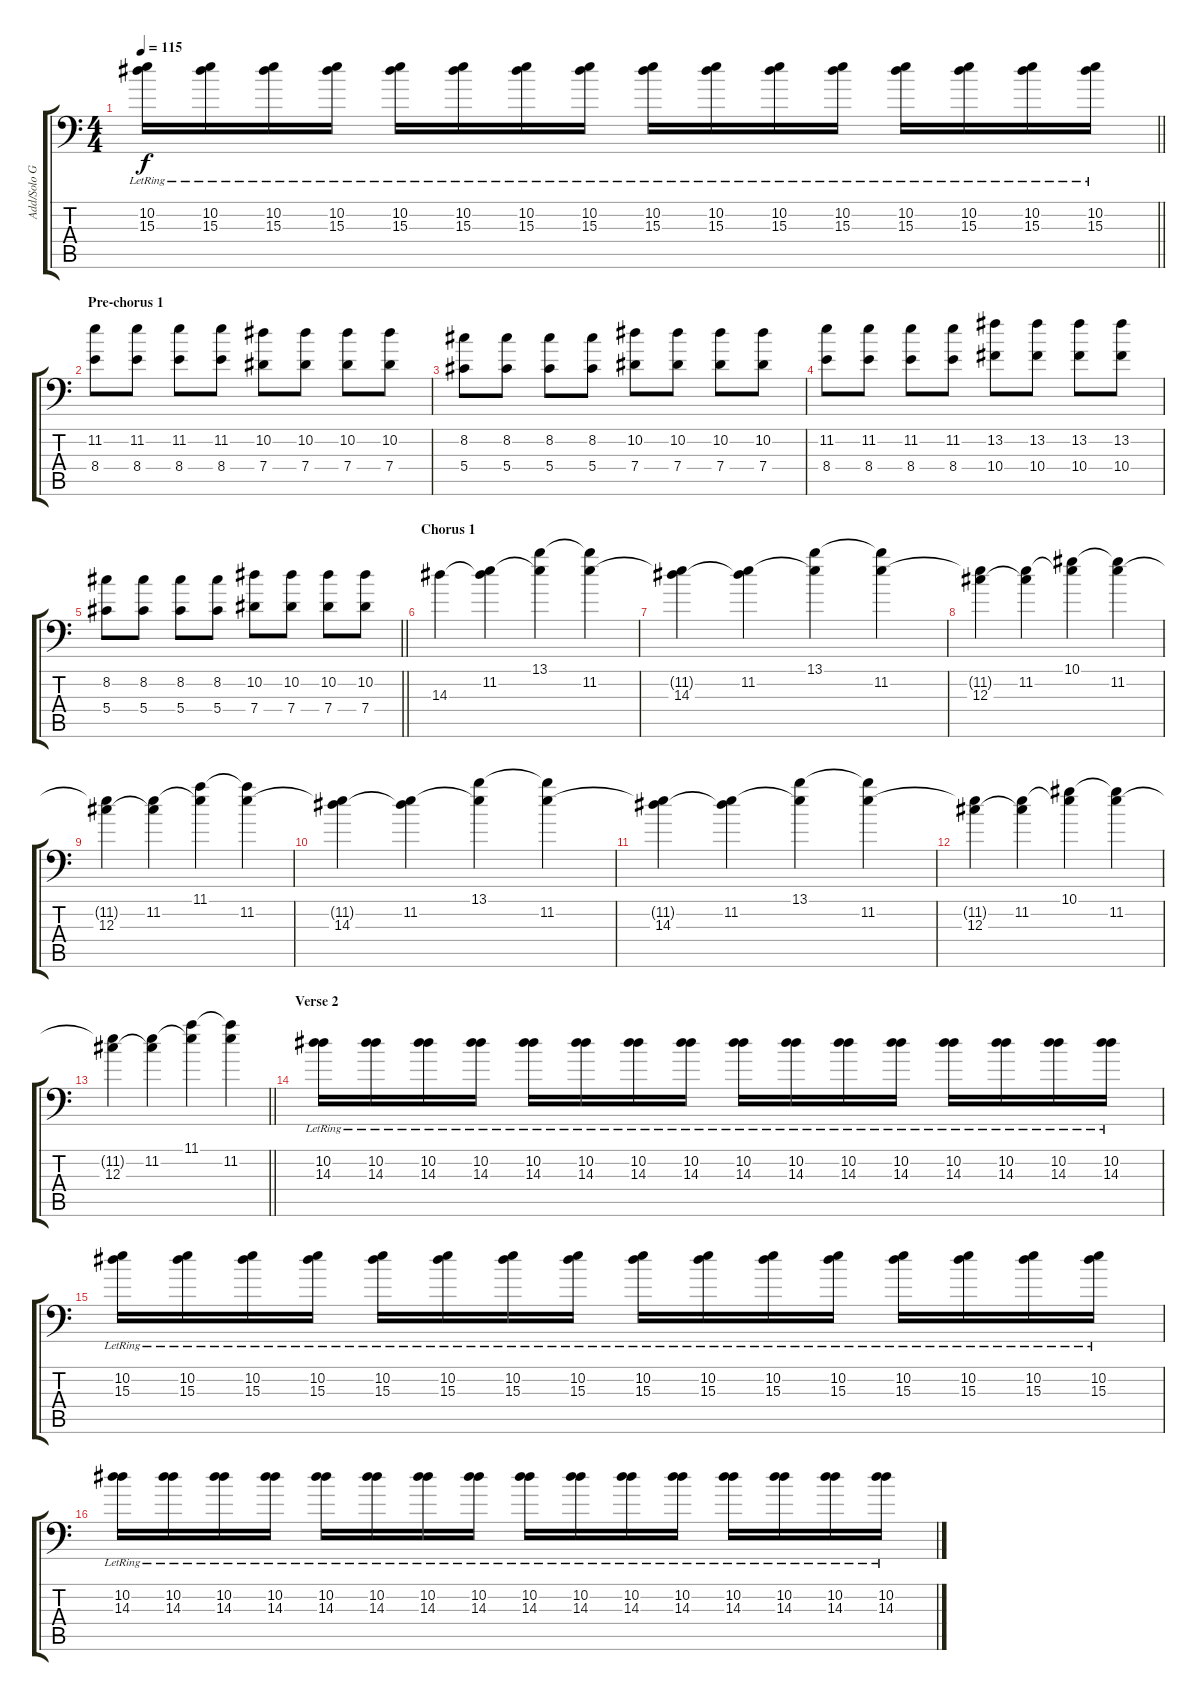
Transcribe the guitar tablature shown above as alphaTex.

\track ("Add/Solo Guitar" "Add/Solo G") {instrument distortionguitar}
\staff {score tabs}
\tuning (Bb3 F3 Db3 Ab2 Eb2 Ab1) {hide}
\ts (4 4)
\tempo 115
\clef f4
\barLineRight lightlight
\ks c
(10.2{lr} 15.3{lr}).16{dy f} (10.2{lr} 15.3{lr}).16 (10.2{lr} 15.3{lr}).16 (10.2{lr} 15.3{lr}).16 (10.2{lr} 15.3{lr}).16 (10.2{lr} 15.3{lr}).16 (10.2{lr} 15.3{lr}).16 (10.2{lr} 15.3{lr}).16 (10.2{lr} 15.3{lr}).16 (10.2{lr} 15.3{lr}).16 (10.2{lr} 15.3{lr}).16 (10.2{lr} 15.3{lr}).16 (10.2{lr} 15.3{lr}).16 (10.2{lr} 15.3{lr}).16 (10.2{lr} 15.3{lr}).16 (10.2{lr} 15.3{lr}).16 |
\section ("" "Pre-chorus 1")
(11.2 8.4).8 (11.2 8.4).8 (11.2 8.4).8 (11.2 8.4).8 (10.2 7.4).8 (10.2 7.4).8 (10.2 7.4).8 (10.2 7.4).8 |
(8.2 5.4).8 (8.2 5.4).8 (8.2 5.4).8 (8.2 5.4).8 (10.2 7.4).8 (10.2 7.4).8 (10.2 7.4).8 (10.2 7.4).8 |
(11.2 8.4).8 (11.2 8.4).8 (11.2 8.4).8 (11.2 8.4).8 (13.2 10.4).8 (13.2 10.4).8 (13.2 10.4).8 (13.2 10.4).8 |
\barLineRight lightlight
(8.2 5.4).8 (8.2 5.4).8 (8.2 5.4).8 (8.2 5.4).8 (10.2 7.4).8 (10.2 7.4).8 (10.2 7.4).8 (10.2 7.4).8 |
\section ("" "Chorus 1")
14.3.4 (11.2 14.3{t}).4 (13.1 11.2{t}).4 (13.1{t} 11.2).4 |
(11.2{t} 14.3).4 (11.2 14.3{t}).4 (13.1 11.2{t}).4 (13.1{t} 11.2).4 |
(11.2{t} 12.3).4 (11.2 12.3{t}).4 (10.1 11.2{t}).4 (10.1{t} 11.2).4 |
(11.2{t} 12.3).4 (11.2 12.3{t}).4 (11.1 11.2{t}).4 (11.1{t} 11.2).4 |
(11.2{t} 14.3).4 (11.2 14.3{t}).4 (13.1 11.2{t}).4 (13.1{t} 11.2).4 |
(11.2{t} 14.3).4 (11.2 14.3{t}).4 (13.1 11.2{t}).4 (13.1{t} 11.2).4 |
(11.2{t} 12.3).4 (11.2 12.3{t}).4 (10.1 11.2{t}).4 (10.1{t} 11.2).4 |
\barLineRight lightlight
(11.2{t} 12.3).4 (11.2 12.3{t}).4 (11.1 11.2{t}).4 (11.1{t} 11.2).4 |
\section ("" "Verse 2")
(10.2{lr} 14.3{lr}).16 (10.2{lr} 14.3{lr}).16 (10.2{lr} 14.3{lr}).16 (10.2{lr} 14.3{lr}).16 (10.2{lr} 14.3{lr}).16 (10.2{lr} 14.3{lr}).16 (10.2{lr} 14.3{lr}).16 (10.2{lr} 14.3{lr}).16 (10.2{lr} 14.3{lr}).16 (10.2{lr} 14.3{lr}).16 (10.2{lr} 14.3{lr}).16 (10.2{lr} 14.3{lr}).16 (10.2{lr} 14.3{lr}).16 (10.2{lr} 14.3{lr}).16 (10.2{lr} 14.3{lr}).16 (10.2{lr} 14.3{lr}).16 |
(10.2{lr} 15.3{lr}).16 (10.2{lr} 15.3{lr}).16 (10.2{lr} 15.3{lr}).16 (10.2{lr} 15.3{lr}).16 (10.2{lr} 15.3{lr}).16 (10.2{lr} 15.3{lr}).16 (10.2{lr} 15.3{lr}).16 (10.2{lr} 15.3{lr}).16 (10.2{lr} 15.3{lr}).16 (10.2{lr} 15.3{lr}).16 (10.2{lr} 15.3{lr}).16 (10.2{lr} 15.3{lr}).16 (10.2{lr} 15.3{lr}).16 (10.2{lr} 15.3{lr}).16 (10.2{lr} 15.3{lr}).16 (10.2{lr} 15.3{lr}).16 |
(10.2{lr} 14.3{lr}).16 (10.2{lr} 14.3{lr}).16 (10.2{lr} 14.3{lr}).16 (10.2{lr} 14.3{lr}).16 (10.2{lr} 14.3{lr}).16 (10.2{lr} 14.3{lr}).16 (10.2{lr} 14.3{lr}).16 (10.2{lr} 14.3{lr}).16 (10.2{lr} 14.3{lr}).16 (10.2{lr} 14.3{lr}).16 (10.2{lr} 14.3{lr}).16 (10.2{lr} 14.3{lr}).16 (10.2{lr} 14.3{lr}).16 (10.2{lr} 14.3{lr}).16 (10.2{lr} 14.3{lr}).16 (10.2{lr} 14.3{lr}).16
